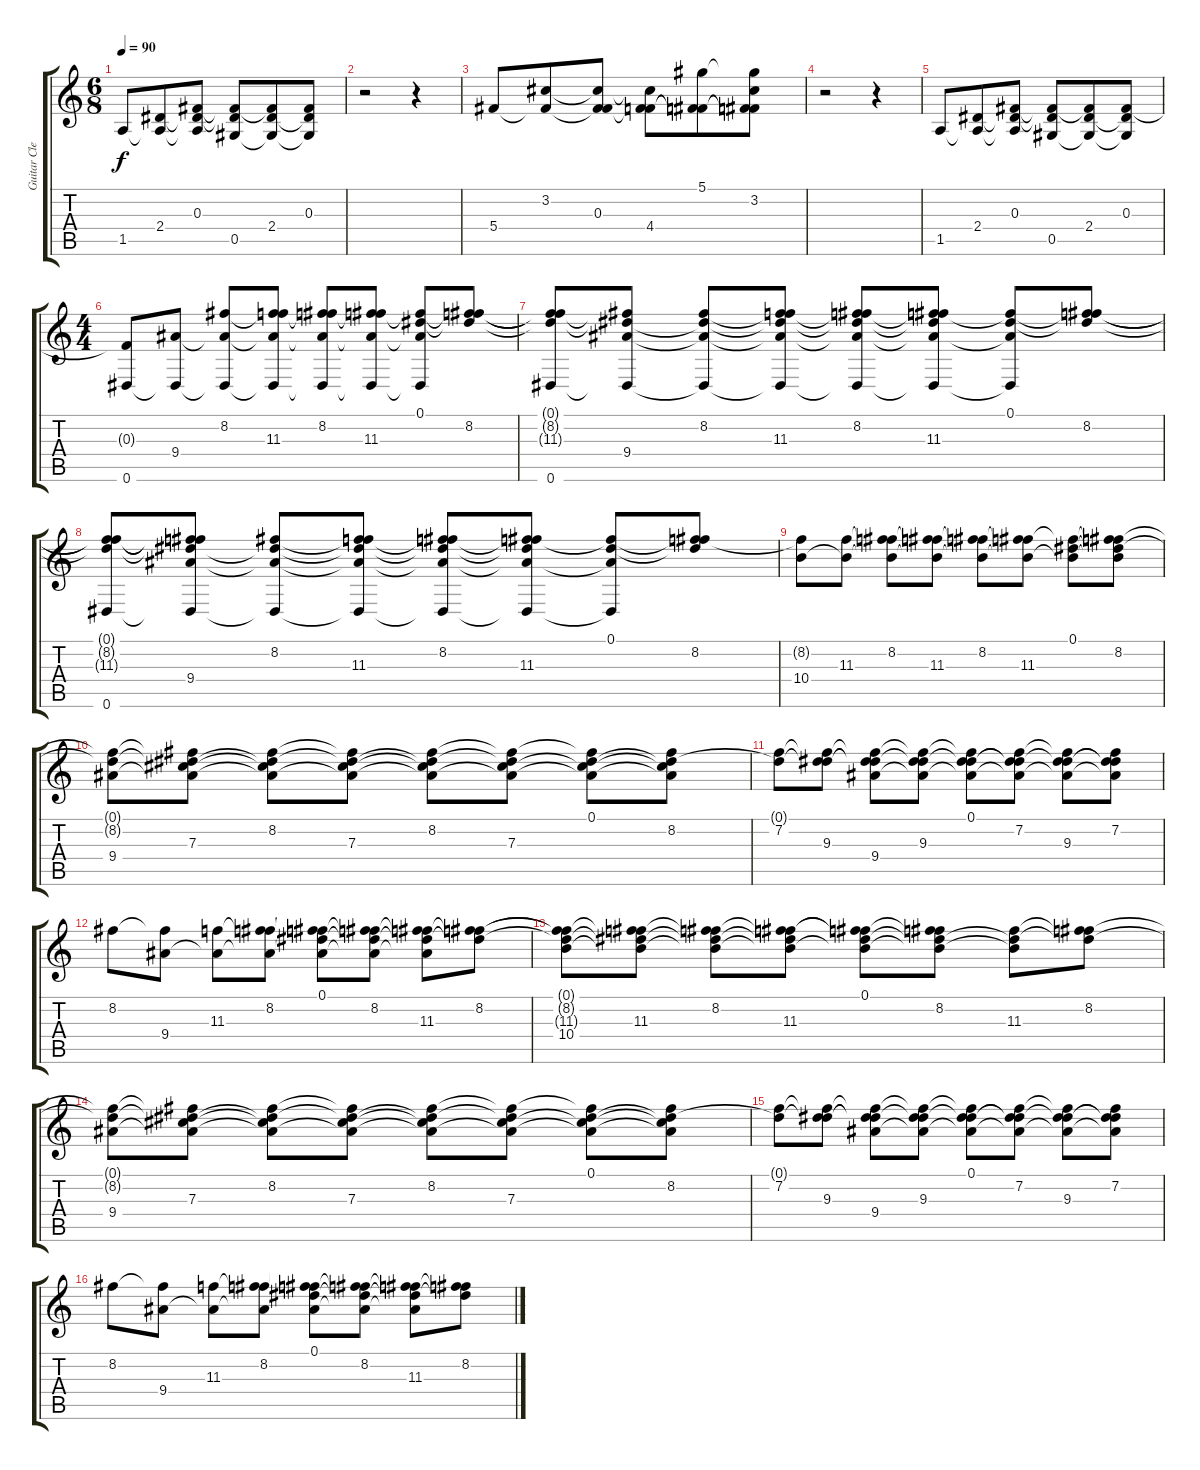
\track ("Guitar Clean" "Guitar Cle") {instrument electricguitarclean}
\staff {score tabs}
\tuning (Eb4 Bb3 Gb3 Db3 Ab2 Eb2) {hide}
\ts (6 8)
\tempo 90
\clef g2
\ks c
1.5.8{dy f} (2.4 1.5{t}).8 (0.3 2.4{t} 1.5{t}).8 (0.3{t} 2.4{t} 0.5).8 (0.3{t} 2.4 0.5{t}).8 (0.3 2.4{t} 0.5{t}).8 |
r.2 r.4 |
5.4.8 (3.2 5.4{t}).8 (3.2{t} 0.3 5.4{t}).8 (3.2{t} 0.3{t} 4.4).8 (5.1 0.3{t} 4.4{t}).8 (5.1{t} 3.2 0.3{t} 4.4{t}).8 |
r.2 r.4 |
1.5.8 (2.4 1.5{t}).8 (0.3 2.4{t} 1.5{t}).8 (0.3{t} 2.4{t} 0.5).8 (0.3{t} 2.4 0.5{t}).8 (0.3 2.4{t} 0.5{t}).8 |
\ts (4 4)
(0.3{t} 0.6).8 (9.4 0.6{t}).8 (8.2 9.4{t} 0.6{t}).8 (8.2{t} 11.3 9.4{t} 0.6{t}).8 (8.2 11.3{t} 9.4{t} 0.6{t}).8 (8.2{t} 11.3 9.4{t} 0.6{t}).8 (0.1 11.3{t} 9.4{t} 0.6{t}).8 (0.1{t} 8.2 11.3{t}).8 |
(0.1{t} 8.2{t} 11.3{t} 0.6).8 (0.1{t} 8.2{t} 9.4 0.6{t}).8 (0.1{t} 8.2 9.4{t} 0.6{t}).8 (0.1{t} 8.2{t} 11.3 9.4{t} 0.6{t}).8 (0.1{t} 8.2 11.3{t} 9.4{t} 0.6{t}).8 (0.1{t} 8.2{t} 11.3 9.4{t} 0.6{t}).8 (0.1 11.3{t} 9.4{t} 0.6{t}).8 (0.1{t} 8.2 11.3{t}).8 |
(0.1{t} 8.2{t} 11.3{t} 0.6).8 (0.1{t} 8.2{t} 11.3{t} 9.4 0.6{t}).8 (0.1{t} 8.2 9.4{t} 0.6{t}).8 (0.1{t} 8.2{t} 11.3 9.4{t} 0.6{t}).8 (0.1{t} 8.2 11.3{t} 9.4{t} 0.6{t}).8 (0.1{t} 8.2{t} 11.3 9.4{t} 0.6{t}).8 (0.1 11.3{t} 9.4{t} 0.6{t}).8 (0.1{t} 8.2 11.3{t}).8 |
(8.2{t} 10.4).8 (11.3 10.4{t}).8 (8.2 11.3{t} 10.4{t}).8 (8.2{t} 11.3 10.4{t}).8 (8.2 11.3{t} 10.4{t}).8 (8.2{t} 11.3 10.4{t}).8 (0.1 11.3{t} 10.4{t}).8 (0.1{t} 8.2 11.3{t} 10.4{t}).8 |
(0.1{t} 8.2{t} 9.4).8 (0.1{t} 8.2{t} 7.3 9.4{t}).8 (0.1{t} 8.2 7.3{t} 9.4{t}).8 (0.1{t} 8.2{t} 7.3 9.4{t}).8 (0.1{t} 8.2 7.3{t} 9.4{t}).8 (0.1{t} 8.2{t} 7.3 9.4{t}).8 (0.1 8.2{t} 7.3{t} 9.4{t}).8 (0.1{t} 8.2 7.3{t} 9.4{t}).8 |
(0.1{t} 7.2).8 (0.1{t} 7.2{t} 9.3).8 (0.1{t} 7.2{t} 9.3{t} 9.4).8 (0.1{t} 7.2{t} 9.3 9.4{t}).8 (0.1 7.2{t} 9.3{t} 9.4{t}).8 (0.1{t} 7.2 9.3{t} 9.4{t}).8 (0.1{t} 7.2{t} 9.3 9.4{t}).8 (0.1{t} 7.2 9.3{t} 9.4{t}).8 |
8.2.8 (8.2{t} 9.4).8 (11.3 9.4{t}).8 (8.2 11.3{t} 9.4{t}).8 (0.1 8.2{t} 11.3{t} 9.4{t}).8 (0.1{t} 8.2 11.3{t} 9.4{t}).8 (0.1{t} 8.2{t} 11.3 9.4{t}).8 (0.1{t} 8.2 11.3{t}).8 |
(0.1{t} 8.2{t} 11.3{t} 10.4).8 (0.1{t} 8.2{t} 11.3 10.4{t}).8 (0.1{t} 8.2 11.3{t} 10.4{t}).8 (0.1{t} 8.2{t} 11.3 10.4{t}).8 (0.1 8.2{t} 11.3{t} 10.4{t}).8 (0.1{t} 8.2 11.3{t} 10.4{t}).8 (0.1{t} 11.3 10.4{t}).8 (0.1{t} 8.2 11.3{t}).8 |
(0.1{t} 8.2{t} 9.4).8 (0.1{t} 8.2{t} 7.3 9.4{t}).8 (0.1{t} 8.2 7.3{t} 9.4{t}).8 (0.1{t} 8.2{t} 7.3 9.4{t}).8 (0.1{t} 8.2 7.3{t} 9.4{t}).8 (0.1{t} 8.2{t} 7.3 9.4{t}).8 (0.1 8.2{t} 7.3{t} 9.4{t}).8 (0.1{t} 8.2 7.3{t} 9.4{t}).8 |
(0.1{t} 7.2).8 (0.1{t} 7.2{t} 9.3).8 (0.1{t} 7.2{t} 9.3{t} 9.4).8 (0.1{t} 7.2{t} 9.3 9.4{t}).8 (0.1 7.2{t} 9.3{t} 9.4{t}).8 (0.1{t} 7.2 9.3{t} 9.4{t}).8 (0.1{t} 7.2{t} 9.3 9.4{t}).8 (0.1{t} 7.2 9.3{t} 9.4{t}).8 |
8.2.8 (8.2{t} 9.4).8 (11.3 9.4{t}).8 (8.2 11.3{t} 9.4{t}).8 (0.1 8.2{t} 11.3{t} 9.4{t}).8 (0.1{t} 8.2 11.3{t} 9.4{t}).8 (0.1{t} 8.2{t} 11.3 9.4{t}).8 (0.1{t} 8.2 11.3{t}).8
